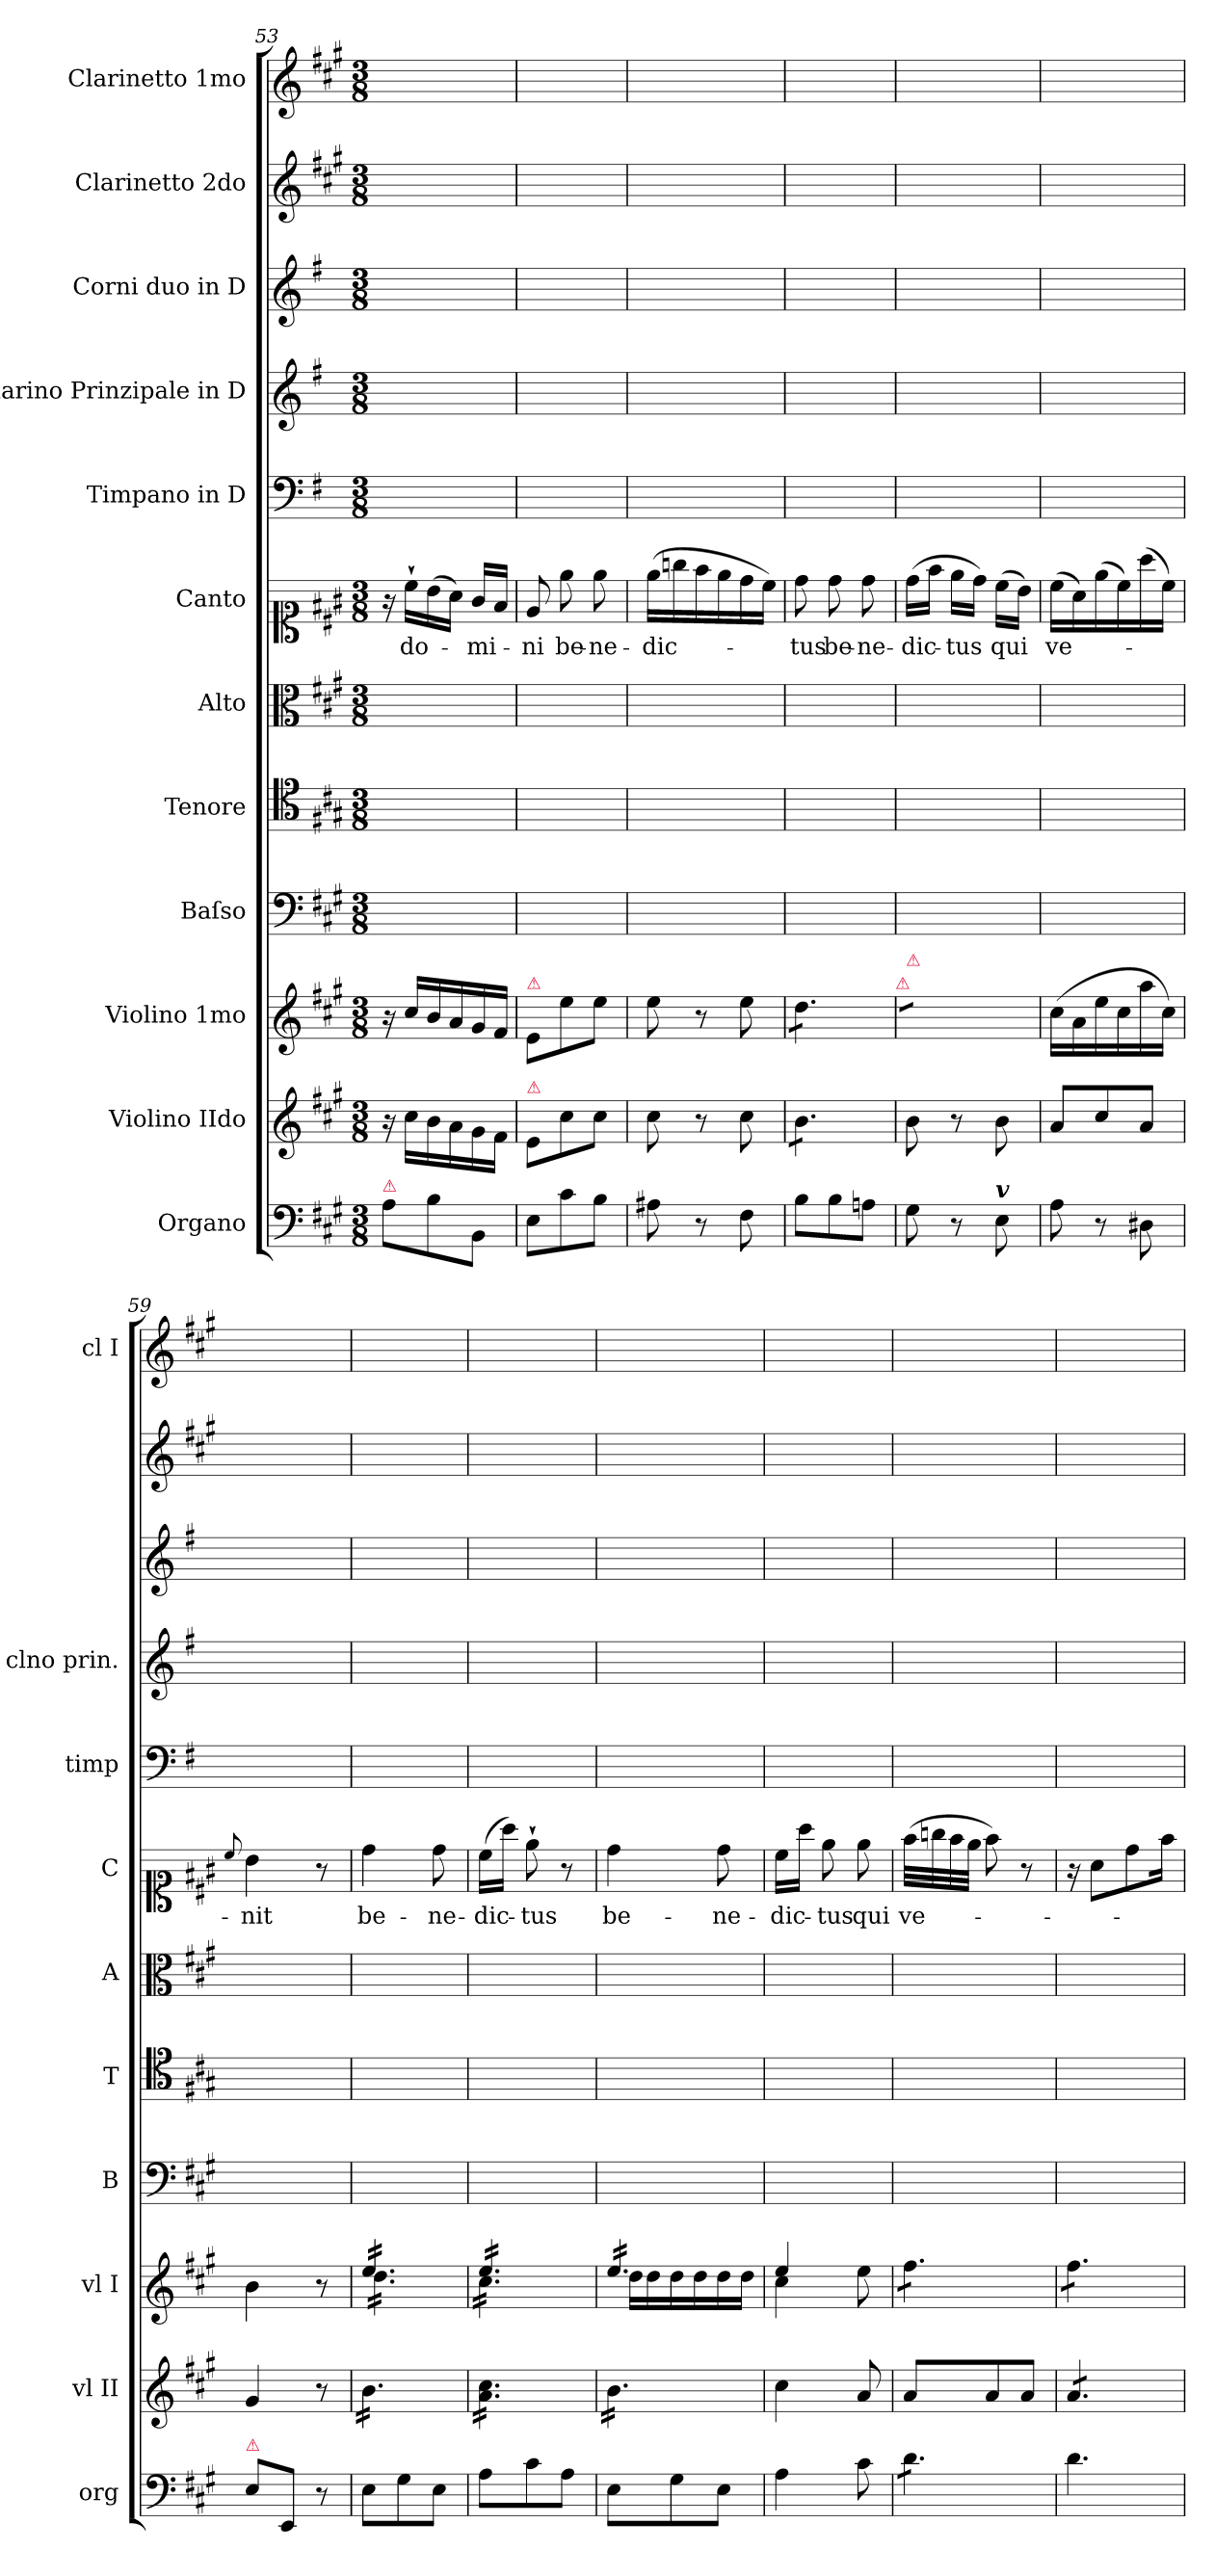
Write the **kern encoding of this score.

**kern	**kern	**kern	**kern	**kern	**kern	**kern	**text	**kern	**kern	**kern	**kern	**kern
*part12	*part11	*part10	*part9	*part8	*part7	*part6	*part6	*part5	*part4	*part3	*part2	*part1
*staff12	*staff11	*staff10	*staff9	*staff8	*staff7	*staff6	*staff6	*staff5	*staff4	*staff3	*staff2	*staff1
*I"Organo	*I"Violino IIdo	*I"Violino 1mo	*I"Baſso	*I"Tenore	*I"Alto	*I"Canto	*	*I"Timpano in D	*I"Clarino Prinzipale in D	*I"Corni duo in D	*I"Clarinetto 2do	*I"Clarinetto 1mo
*I'org	*I'vl II	*I'vl I	*I'B	*I'T	*I'A	*I'C	*	*I'timp	*I'clno prin.	*	*	*I'cl I
*clefF4	*clefG2	*clefG2	*clefF4	*clefC4	*clefC3	*clefC1	*	*clefF4	*clefG2	*clefG2	*clefG2	*clefG2
*	*	*	*	*	*	*	*	*ITrd-1c-2	*ITrd-1c-2	*ITrd6c10	*	*
*k[f#c#g#]	*k[f#c#g#]	*k[f#c#g#]	*k[f#c#g#]	*k[f#c#g#]	*k[f#c#g#]	*k[f#c#g#]	*	*k[f#c#g#]	*k[f#c#g#]	*k[f#c#g#]	*k[f#c#g#]	*k[f#c#g#]
*M3/8	*M3/8	*M3/8	*M3/8	*M3/8	*M3/8	*M3/8	*	*M3/8	*M3/8	*M3/8	*M3/8	*M3/8
=53	=53	=53	=53	=53	=53	=53	=53	=53	=53	=53	=53	=53
!LO:TX:a:color=crimson:t=⚠	!	!	!	!	!	!	!	!	!	!	!	!
8A\L	16r	16r	4.ryy	4.ryy	4.ryy	16r	.	4.ryy	4.ryy	4.ryy	4.ryy	4.ryy
.	16cc#\LL	16cc#/LL	.	.	.	16cc#`>\LL	do-	.	.	.	.	.
8B\	16b\	16b/	.	.	.	(>16b\	.	.	.	.	.	.
.	16a\	16a/	.	.	.	16a\JJ)	.	.	.	.	.	.
8BB/J	16g#\	16g#/	.	.	.	16g#/LL	-mi-	.	.	.	.	.
.	16f#\JJ	16f#/JJ	.	.	.	16f#/JJ	.	.	.	.	.	.
=54	=54	=54	=54	=54	=54	=54	=54	=54	=54	=54	=54	=54
!	!	!LO:TX:a:color=crimson:t=⚠	!	!	!	!	!	!	!	!	!	!
!	!LO:TX:a:color=crimson:t=⚠	!	!	!	!	!	!	!	!	!	!	!
8E\L	8e/L	8e/L	4.ryy	4.ryy	4.ryy	8e/	-ni	4.ryy	4.ryy	4.ryy	4.ryy	4.ryy
8c#\	8cc#\	8ee\	.	.	.	8ee\	be-	.	.	.	.	.
8B\J	8cc#\J	8ee\J	.	.	.	8ee\	-ne-	.	.	.	.	.
=55	=55	=55	=55	=55	=55	=55	=55	=55	=55	=55	=55	=55
8A#X\	8cc#\	8ee\	4.ryy	4.ryy	4.ryy	(>16ee\LL	-dic-	4.ryy	4.ryy	4.ryy	4.ryy	4.ryy
.	.	.	.	.	.	16ggn\	.	.	.	.	.	.
8r	8r	8r	.	.	.	16ff#\	.	.	.	.	.	.
.	.	.	.	.	.	16ee\	.	.	.	.	.	.
8F#\	8cc#\	8ee\	.	.	.	16dd\	.	.	.	.	.	.
.	.	.	.	.	.	16cc#\JJ)	.	.	.	.	.	.
=56	=56	=56	=56	=56	=56	=56	=56	=56	=56	=56	=56	=56
!	!	!LO:TX:a:color=crimson:t=⚠	!	!	!	!	!	!	!	!	!	!
!	!	!LO:TX:a:color=crimson:t=⚠	!	!	!	!	!	!	!	!	!	!
*	*tremolo	*	*	*	*	*	*	*	*	*	*	*
*	*	*tremolo	*	*	*	*	*	*	*	*	*	*
8B\L	8b\L	8dd\L	4.ryy	4.ryy	4.ryy	8dd\	-tus	4.ryy	4.ryy	4.ryy	4.ryy	4.ryy
!	!	!	!	!	!	!	!LO:LY:i	!	!	!	!	!
8B\	8b\	8dd\	.	.	.	8dd\	be-	.	.	.	.	.
!	!	!	!	!	!	!	!LO:LY:i	!	!	!	!	!
8An\J	8b\J	8dd\J	.	.	.	8dd\	-ne-	.	.	.	.	.
*	*Xtremolo	*	*	*	*	*	*	*	*	*	*	*
!	!	!LO:TX:a:color=crimson:t=⚠	!	!	!	!	!	!	!	!	!	!
=57	=57	=57	=57	=57	=57	=57	=57	=57	=57	=57	=57	=57
!	!	!LO:TX:a:color=crimson:t=⚠	!	!	!	!	!	!	!	!	!	!
!	!	!	!	!	!	!	!LO:LY:i	!	!	!	!	!
8G#\	8b\	8dd\yyL	4.ryy	4.ryy	4.ryy	(>16dd\LL	-dic-	4.ryy	4.ryy	4.ryy	4.ryy	4.ryy
.	.	.	.	.	.	16ff#\JJ	.	.	.	.	.	.
!	!	!	!	!	!	!	!LO:LY:i	!	!	!	!	!
8r	8r	8dd\yy	.	.	.	16ee\LL	-tus	.	.	.	.	.
.	.	.	.	.	.	16dd\JJ)	.	.	.	.	.	.
!LO:TX:a:Bi:t=v	!	!	!	!	!	!	!	!	!	!	!	!
8E\	8b\	8dd\yyJ	.	.	.	(>16cc#\LL	qui	.	.	.	.	.
*	*	*Xtremolo	*	*	*	*	*	*	*	*	*	*
.	.	.	.	.	.	16b\JJ)	.	.	.	.	.	.
=58	=58	=58	=58	=58	=58	=58	=58	=58	=58	=58	=58	=58
8A\	8a/L	(>16cc#\LL	4.ryy	4.ryy	4.ryy	(>16cc#\LL	ve-	4.ryy	4.ryy	4.ryy	4.ryy	4.ryy
.	.	16a\	.	.	.	16a\)	.	.	.	.	.	.
8r	8cc#/	16ee\	.	.	.	(>16ee\	.	.	.	.	.	.
.	.	16cc#\	.	.	.	16cc#\)	.	.	.	.	.	.
8D#X\	8a/J	16aa\	.	.	.	(>16aa\	.	.	.	.	.	.
.	.	16cc#\JJ)	.	.	.	16cc#\JJ)	.	.	.	.	.	.
=59	=59	=59	=59	=59	=59	=59	=59	=59	=59	=59	=59	=59
.	.	.	.	.	.	8qqcc#/	.	.	.	.	.	.
!LO:TX:a:color=crimson:t=⚠	!	!	!	!	!	!	!	!	!	!	!	!
8E\L	4g#/	4b\	4.ryy	4.ryy	4.ryy	4b\	-nit	4.ryy	4.ryy	4.ryy	4.ryy	4.ryy
8EE/J	.	.	.	.	.	.	.	.	.	.	.	.
8r	8r	8r	.	.	.	8r	.	.	.	.	.	.
=60	=60	=60	=60	=60	=60	=60	=60	=60	=60	=60	=60	=60
*	*	*^	*	*	*	*	*	*	*	*	*	*
*	*tremolo	*	*	*	*	*	*	*	*	*	*	*	*
*	*	*tremolo	*	*	*	*	*	*	*	*	*	*	*
8E\L	16b\LL	16ee/LL	16dd\LL	4.ryy	4.ryy	4.ryy	4dd\	be-	4.ryy	4.ryy	4.ryy	4.ryy	4.ryy
.	16b\	16ee/	16dd\	.	.	.	.	.	.	.	.	.	.
8G#\	16b\	16ee/	16dd\	.	.	.	.	.	.	.	.	.	.
.	16b\	16ee/	16dd\	.	.	.	.	.	.	.	.	.	.
8E\J	16b\	16ee/	16dd\	.	.	.	8dd\	-ne-	.	.	.	.	.
.	16b\JJ	16ee/JJ	16dd\JJ	.	.	.	.	.	.	.	.	.	.
=61	=61	=61	=61	=61	=61	=61	=61	=61	=61	=61	=61	=61	=61
8A\L	16a\ 16cc#\LL	16ee/LL	16cc#\LL	4.ryy	4.ryy	4.ryy	(>16cc#\LL	-dic-	4.ryy	4.ryy	4.ryy	4.ryy	4.ryy
.	16a\ 16cc#\	16ee/	16cc#\	.	.	.	16aa\JJ)	.	.	.	.	.	.
8c#\	16a\ 16cc#\	16ee/	16cc#\	.	.	.	8ee`>\	-tus	.	.	.	.	.
.	16a\ 16cc#\	16ee/	16cc#\	.	.	.	.	.	.	.	.	.	.
8A\J	16a\ 16cc#\	16ee/	16cc#\	.	.	.	8r	.	.	.	.	.	.
.	16a\ 16cc#\JJ	16ee/JJ	16cc#\JJ	.	.	.	.	.	.	.	.	.	.
=62	=62	=62	=62	=62	=62	=62	=62	=62	=62	=62	=62	=62	=62
!	!	!	!	!	!	!	!	!LO:LY:i	!	!	!	!	!
8E\L	16b\LL	16ee/LL	16dd\LL	4.ryy	4.ryy	4.ryy	4dd\	be-	4.ryy	4.ryy	4.ryy	4.ryy	4.ryy
.	16b\	16ee/	16dd\	.	.	.	.	.	.	.	.	.	.
8G#\	16b\	16ee/	16dd\	.	.	.	.	.	.	.	.	.	.
.	16b\	16ee/	16dd\	.	.	.	.	.	.	.	.	.	.
!	!	!	!	!	!	!	!	!LO:LY:i	!	!	!	!	!
8E\J	16b\	16ee/	16dd\	.	.	.	8dd\	-ne-	.	.	.	.	.
.	16b\JJ	16ee/JJ	16dd\JJ	.	.	.	.	.	.	.	.	.	.
*	*	*Xtremolo	*	*	*	*	*	*	*	*	*	*	*
*	*Xtremolo	*	*	*	*	*	*	*	*	*	*	*	*
=63	=63	=63	=63	=63	=63	=63	=63	=63	=63	=63	=63	=63	=63
!	!	!	!	!	!	!	!	!LO:LY:i	!	!	!	!	!
4A\	4cc#\	4ee/	4cc#\	4.ryy	4.ryy	4.ryy	16cc#\LL	-dic-	4.ryy	4.ryy	4.ryy	4.ryy	4.ryy
.	.	.	.	.	.	.	16aa\JJ	.	.	.	.	.	.
!	!	!	!	!	!	!	!	!LO:LY:i	!	!	!	!	!
.	.	.	.	.	.	.	8ee\	-tus	.	.	.	.	.
8c#\	8a/	8ee\	8ryy	.	.	.	8ee\	qui	.	.	.	.	.
=64	=64	=64	=64	=64	=64	=64	=64	=64	=64	=64	=64	=64	=64
!	!	!LO:TX:a:color=crimson:t=⚠	!	!	!	!	!	!	!	!	!	!	!
*	*	*v	*v	*	*	*	*	*	*	*	*	*	*
*tremolo	*	*	*	*	*	*	*	*	*	*	*	*
*	*	*tremolo	*	*	*	*	*	*	*	*	*	*
8d\L	8a/L	8ff#\L	4.ryy	4.ryy	4.ryy	(>32ff#\LLL	ve-	4.ryy	4.ryy	4.ryy	4.ryy	4.ryy
.	.	.	.	.	.	32ggn\	.	.	.	.	.	.
.	.	.	.	.	.	32ff#\	.	.	.	.	.	.
.	.	.	.	.	.	32ee\JJJ	.	.	.	.	.	.
8d\	8a/	8ff#\	.	.	.	8ff#\)	.	.	.	.	.	.
8d\J	8a/J	8ff#\J	.	.	.	8r	.	.	.	.	.	.
*Xtremolo	*	*	*	*	*	*	*	*	*	*	*	*
=65	=65	=65	=65	=65	=65	=65	=65	=65	=65	=65	=65	=65
*	*tremolo	*	*	*	*	*	*	*	*	*	*	*
4.d\	8a/L	8ff#\L	4.ryy	4.ryy	4.ryy	16r	.	4.ryy	4.ryy	4.ryy	4.ryy	4.ryy
.	.	.	.	.	.	8a\L	.	.	.	.	.	.
.	8a/	8ff#\	.	.	.	.	.	.	.	.	.	.
.	.	.	.	.	.	8dd\	.	.	.	.	.	.
.	8a/J	8ff#\J	.	.	.	.	.	.	.	.	.	.
*	*	*Xtremolo	*	*	*	*	*	*	*	*	*	*
*	*Xtremolo	*	*	*	*	*	*	*	*	*	*	*
.	.	.	.	.	.	16ff#\Jk	.	.	.	.	.	.
=	=	=	=	=	=	=	=	=	=	=	=	=
*-	*-	*-	*-	*-	*-	*-	*-	*-	*-	*-	*-	*-
